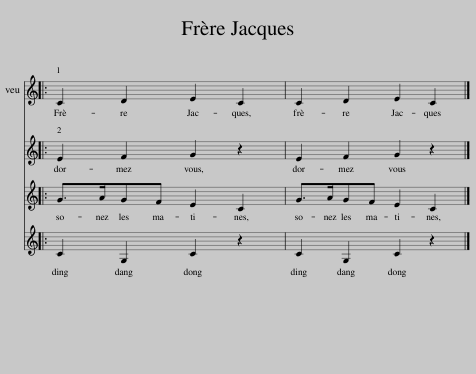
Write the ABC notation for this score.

X:1
%%score 1 2 3 4
L:1/8
M:none
I:linebreak $
K:C
V:1 treble
V:2 treble
V:3 treble
V:4 treble
V:1
|: C2 D2 E2 C2 | C2 D2 E2 C2 |] %2
V:2
|: E2 F2 G2 z2 | E2 F2 G2 z2 |] %2
V:3
|: G>AGF E2 C2 | G>AGF E2 C2 |] %2
V:4
|: C2 G,2 C2 z2 | C2 G,2 C2 z2 |] %2
